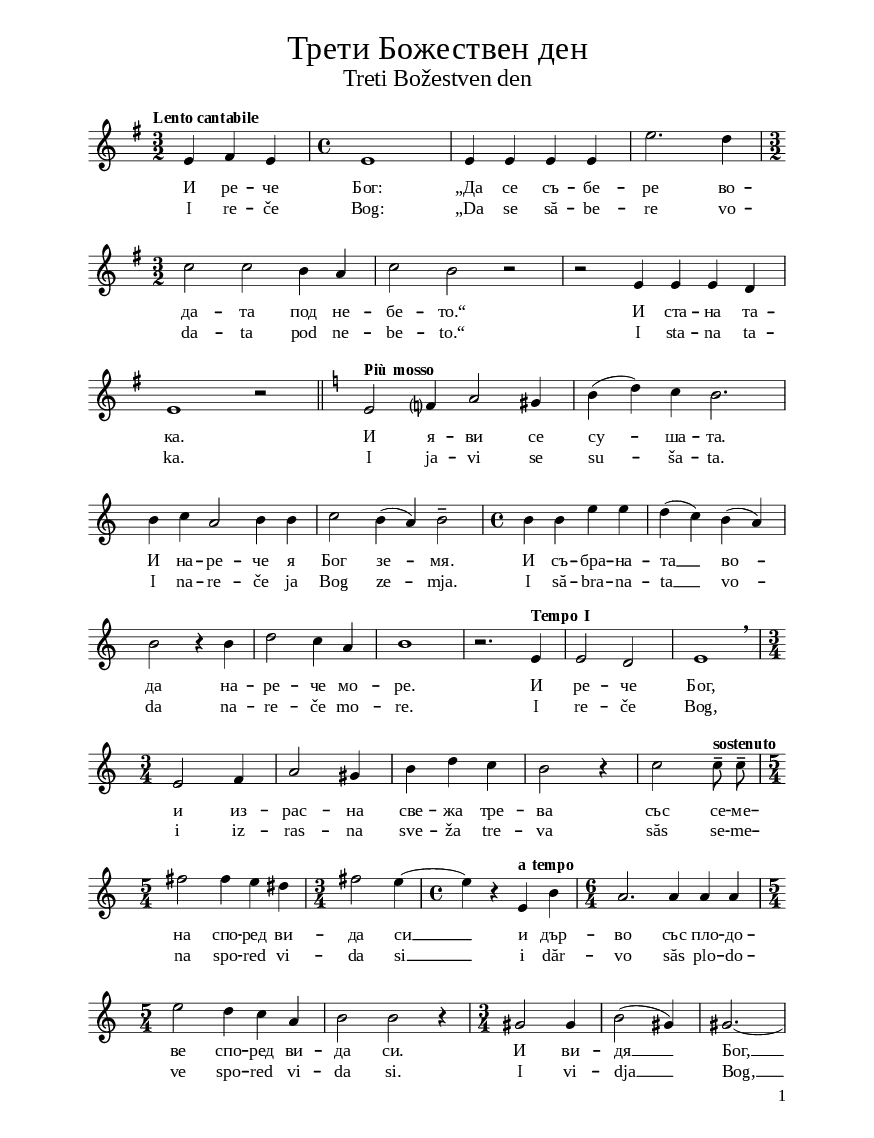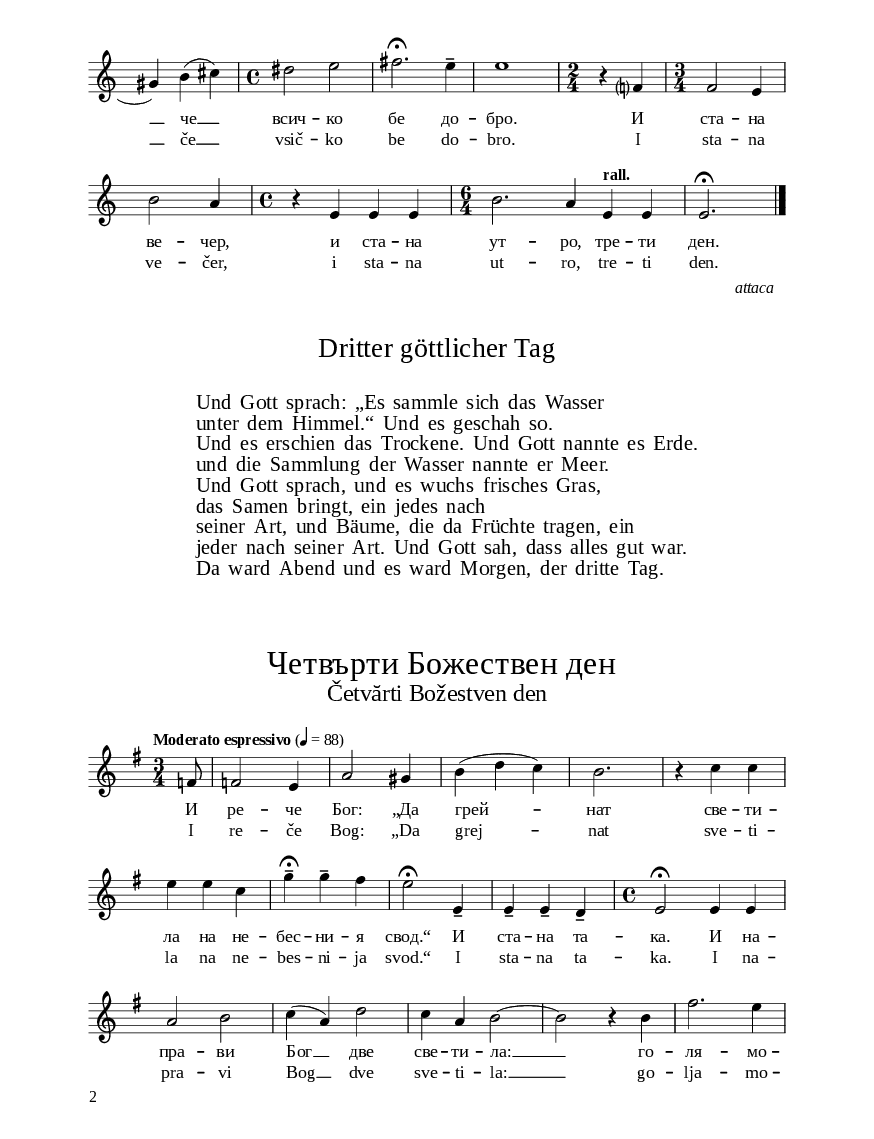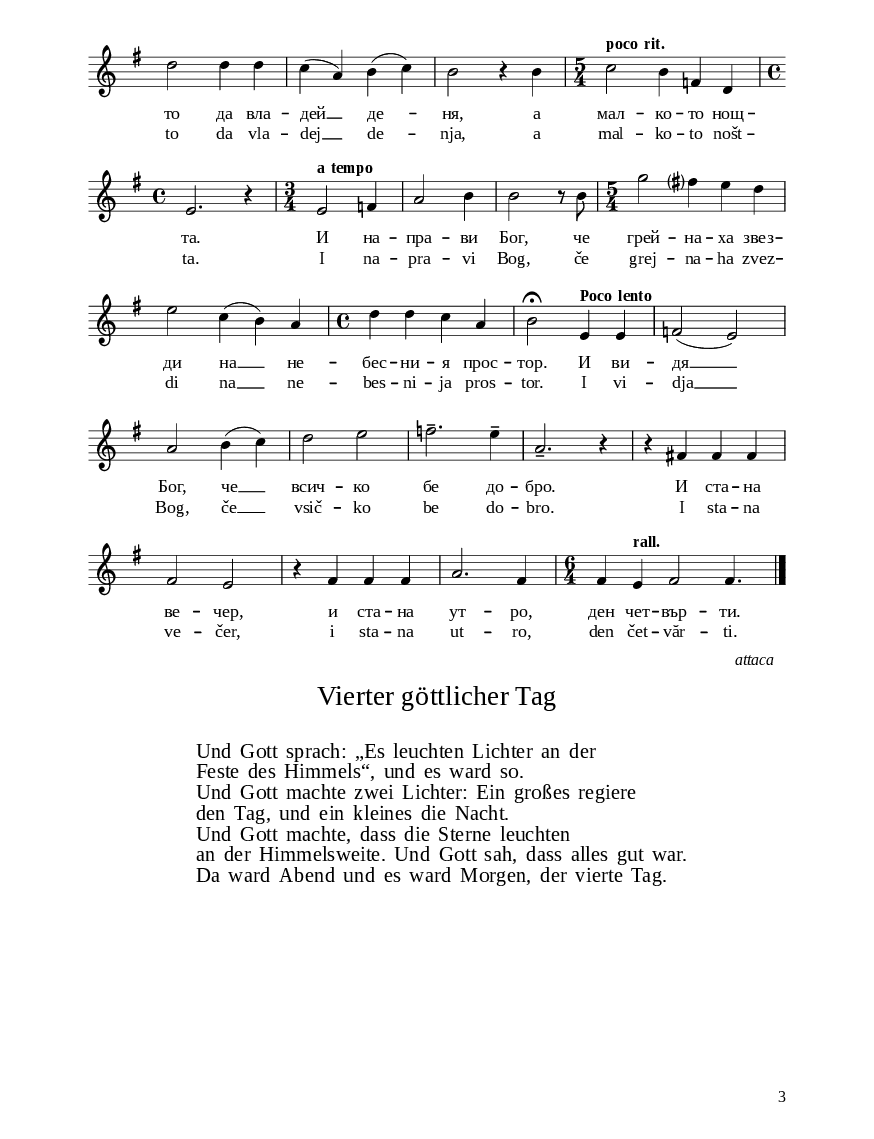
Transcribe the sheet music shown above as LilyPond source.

\version "2.24.2"

% include paper part and global functions
\include "include/globals.ily"

\bookpart {
  \label #'ref193
  \tocItem \markup "     Трети Божествен ден – Treti Božestven den"
  \include "include/bookpart-paper.ily"
  \score {
    \include "include/score-layout.ily"

    \new Voice \absolute {
      \clef treble
      \key e \minor
      \time 3/2
      \tempo "Lento cantabile"
      \autoBeamOff
      \partial 2.
      e'4  fis'4
      e'4 | % 2
      \time 4/4  | % 2
      e'1 | % 3
      e'4  e'4  e'4  e'4 | % 4
      e''2. d''4 \break  | % 5
      \time 3/2   | % 5
      c''2 c''2 b'4  a'4 | % 6
      c''2 b'2 r2 | % 7
      r2  e'4  e'4  e'4  d'4 \break | % 8
      e'1 r2 \bar "||"
      \key a \minor | % 9
      e'2 ^\markup{ \bold {Più mosso} }  f'?4  a'2
      gis'4 | 
      b'4 ( d''4 ) c''4 b'2. \break | % 11
      b'4 c''4  a'2 b'4 b'4
      | % 12
      c''2 b'4 (  a'4 ) b'2 -- | % 13
      \time 4/4  | % 13
      b'4 b'4 e''4 e''4 | % 14
      d''4 ( c''4 ) b'4 (  a'4 )
      \break | % 15
      b'2 r4 b'4 | % 16
      d''2 c''4  a'4 | % 17
      b'1 | % 18
      r2.  e'4 ^\markup{ \bold {Tempo I} } | % 19
      e'2  d'2 |
      e'1 \breathe  \break | % 21
      \time 3/4  | % 21
      e'2  f'4  | % 22
      a'2  gis'4 | % 23
      b'4 d''4 c''4 | % 24
      b'2 r4 | % 25
      c''2 c''8 --  ^\markup{ \bold {sostenuto} }
      c''8 -- \break | % 26
      \time 5/4  | % 26
      fis''2 fis''4 e''4 dis''4 | % 27
      \time 3/4  | % 27
      fis''2 e''4 ~ | % 28
      \time 4/4  | % 28
      e''4 r4  e'4 ^\markup{ \bold {a tempo} }
      b'4 | % 29
      \time 6/4  | % 29
      a'2.  a'4  a'4  a'4 \break |
      \time 5/4  |
      e''2 d''4 c''4  a'4  | % 31
      b'2 b'2 r4 | % 32
      \time 3/4  | % 32
      gis'2  gis'4 | % 33
      b'2 (  gis'4 ) | % 34
      gis'2. ~ \break | % 35
      gis'4 b'4 ( cis''4 ) | % 36
      \time 4/4  | % 36
      dis''2 e''2  | % 37
      fis''2. ^\fermata e''4 -- | % 38
      e''1 | % 39
      \time 2/4  | % 39
      r4  f'?4 |
      \time 3/4  |
      f'2  e'4 \break | % 41
      b'2  a'4 | % 42
      \time 4/4  | % 42
      r4  e'4  e'4  e'4 | % 43
      \time 6/4  | % 43
      b'2.  a'4   % 44
      e'4 ^\markup{ \bold {rall.} }  e'4 | e'2. \fermata
      \bar "|."
    }

    \addlyrics {
      И
      ре -- че Бог: „Да се съ -- бе --
      ре во -- да -- та под не -- бе --
      то.“ И ста -- на та -- ка. И я --
      ви се су -- ша -- та. И на --
      ре -- че я Бог зе -- мя. И съ
      -- бра -- на -- та __  во -- да на
      -- ре -- че мо -- ре. И ре -- че
      Бог, и из -- рас -- на све -- жа
      тре -- ва със се -- ме -- на спо --
      ред ви -- да си __  и дър -- во
      със пло -- до -- ве спо -- ред ви --
      да си. И ви -- дя __  Бог, __ че __
      всич -- ко бе до -- бро. И ста
      -- на ве -- чер, и ста -- на ут --
      ро, тре -- ти ден.}
       \addlyrics {
      I
      re -- če Bog: „Da se să -- be --
      re vo -- da -- ta pod ne -- be --
      to.“ I sta -- na ta -- ka. I ja --
      vi se su -- ša -- ta. I na --
      re -- če ja Bog ze -- mja. I să
      -- bra -- na -- ta __  vo -- da na
      -- re -- če mo -- re. I re -- če
      Bog, i iz -- ras -- na sve -- ža
      tre -- va săs se -- me -- na spo --
      red vi -- da si __ i dăr -- vo
      săs plo -- do -- ve spo -- red vi --
      da si. I vi -- dja __  Bog, __ če __
      vsič -- ko be do -- bro. I sta
      -- na ve -- čer, i sta -- na ut --
      ro, tre -- ti den.}

        \header {
          title = \titleFunc "Трети Божествен ден" "Treti Božestven den"
        }

        \midi{}

      } % score

      \markup \raise #2.8 \override #'(baseline-skip . 2) {
        \column {
          \fill-line \italic { "" "" \concat {"attaca" "   " }}
        }
      }

      \markup \empty-one

      % include foreign translation(s) of the song
      \version "2.24.2"

\markup \fill-line { \fontsize #deTitleFontSize "Dritter göttlicher Tag" }
\markup \null
\markup \null
\markup \fontsize #deCoupletFontSize {
  \hspace #9
  \override #`(baseline-skip . ,deCoupletBaselineSkip)

  \column {
    \line { " " }


    \line { " "Und Gott sprach: „Es sammle sich das Wasser}
    \line { " "unter dem Himmel.“ Und es geschah so.}
    \line { " "Und es erschien das Trockene. Und Gott nannte es Erde.} 
    \line { " " und die Sammlung der Wasser nannte er Meer.}
    \line { " "Und Gott sprach, und es wuchs frisches Gras,}
    \line { " "das Samen bringt, ein jedes nach}
    \line { " "seiner Art, und Bäume, die da Früchte tragen, ein}
    \line { " "jeder nach seiner Art. Und Gott sah, dass alles gut war.}
    \line { " " Da ward Abend und es ward Morgen, der dritte Tag.}


  }
}



       \markup \empty-three

 \label #'ref194
  \tocItem \markup "     Четвърти Божествен ден – Četvărti Božestven den"
       \include "include/bookpart-paper.ily"
  \score {
    \include "include/score-layout.ily"

    \new Voice \absolute {
      \clef treble
      \key e \minor
      \time 3/4
      \tempoFunc "Moderato espressivo" 4 "88"
      \autoBeamOff
      \partial 8
      f'8  | % 2
      f'2  e'4 | % 3
      a'2  gis'4 | % 4
      b'4 ( d''4 c''4 ) | % 5
      b'2. | % 6
      r4 c''4 c''4 \break  | % 7
      e''4 e''4 c''4 | % 8
      g''4 ^\fermata -- g''4 -- fis''4
      | % 9
      e''2 ^\fermata  e'4 -- |
      e'4 --  e'4 --  d'4 -- | % 11
      \time 4/4  | % 11
      e'2 ^\fermata  e'4  e'4 \break | % 12
      a'2 b'2 | % 13
      c''4 (  a'4 ) d''2 | % 14
      c''4  a'4 b'2 ~ | % 15
      b'2 r4 b'4 | % 16
      fis''2. e''4 \break  | % 17
      d''2 d''4 d''4 | % 18
      c''4 (  a'4 ) b'4 ( c''4 ) | % 19
      b'2 r4 b'4 |
      \time 5/4  |
      c''2 ^\markup{ \bold {poco rit.} } b'4
      f'4  d'4 \break | % 21
      \time 4/4  | % 21
      e'2. r4 | % 22
      \time 3/4  | % 22
      e'2 ^\markup{ \bold {a tempo} }  f'4 | % 23
      a'2 b'4 | % 24
      b'2 r8 b'8 | % 25
      \time 5/4  | % 25
      g''2 fis''?4 e''4 d''4 \break  | % 26
      e''2 c''4 ( b'4 )  a'4 | % 27
      \time 4/4  | % 27
      d''4 d''4 c''4  a'4 | % 28
      b'2 ^\fermata  e'4 ^\markup{ \bold {Poco lento} }
      e'4 | % 29
      f'2 (  e'2 ) \break |
      a'2 b'4 ( c''4 ) | % 31
      d''2 e''2 | % 32
      f''2. -- e''4 --  | % 33
      a'2. -- r4 | % 34
      r4  fis'!4  fis'4  fis'4 \break | % 35
      fis'2  e'2 | % 36
      r4  fis'4  fis'4  fis'4 | % 37
      a'2.  fis'4 | % 38
      \time 6/4  | % 38
      fis'4  \tempo "rall." e'4  fis'2
      fis'4. \bar "|."
    }

    \addlyrics {
      И
      ре -- че Бог: „Да грей --
      нат све -- ти -- ла на не -- бес --
      ни -- я свод.“ И ста -- на та --
      ка. И на -- пра -- ви Бог __  две
      све -- ти -- ла: __  го -- ля -- мо --
      то да вла -- дей __  де -- ня,
      а мал -- ко -- то нощ -- та. И на --
      пра -- ви Бог, че грей -- на -- ха
      звез -- ди на __  не -- бес -- ни --
      я прос -- тор. И ви -- дя __  Бог,
      че __  всич -- ко бе до -- бро. И
      ста -- на ве -- чер, и ста -- на
      ут -- ро, ден чет -- вър -- ти.}
      \addlyrics {
      I
      re -- če Bog: „Da grej --
      nat sve -- ti -- la na ne -- bes --
      ni -- ja svod.“ I sta -- na ta --
      ka. I na -- pra -- vi Bog __  dve
      sve -- ti -- la: __  go -- lja -- mo --
      to da vla -- dej __  de -- nja,
      a mal -- ko -- to nošt -- ta. I na --
      pra -- vi Bog, če grej -- na -- ha
      zvez -- di na __  ne -- bes -- ni --
      ja pros -- tor. I vi -- dja __  Bog,
      če __  vsič -- ko be do -- bro. I
      sta -- na ve -- čer, i sta -- na
      ut -- ro, den čet -- văr -- ti.}

        \header {
          title = \titleFunc " Четвърти Божествен ден" "Četvărti Božestven den"
        }

        \midi{}

      } % score

      \markup \raise #2.8 \override #'(baseline-skip . 2) {
        \column {
          \fill-line \italic { "" "" \concat {"attaca" "   " }}
        }
      }
      
  

      % include foreign translation(s) of the song
      \version "2.24.2"

\markup \fill-line { \fontsize #deTitleFontSize "Vierter göttlicher Tag" }
\markup \null
\markup \null
\markup \fontsize #deCoupletFontSize {
  \hspace #9
  \override #`(baseline-skip . ,deCoupletBaselineSkip)

  \column {
    \line { " " }


 \line { " " Und Gott sprach: „Es leuchten Lichter an der}
 \line { " " Feste des Himmels“, und es ward so.}

 \line { " "  Und Gott machte zwei Lichter: Ein großes regiere}
 \line { " "  den Tag, und ein kleines die Nacht.}

 \line { " " Und Gott machte, dass die Sterne leuchten}
 \line { " " an der Himmelsweite. Und Gott sah, dass alles gut war.}
 
  \line { " " Da ward Abend und es ward Morgen, der vierte Tag.}

  }
}



      

    } % bookpart

    % Più mosso
    %
